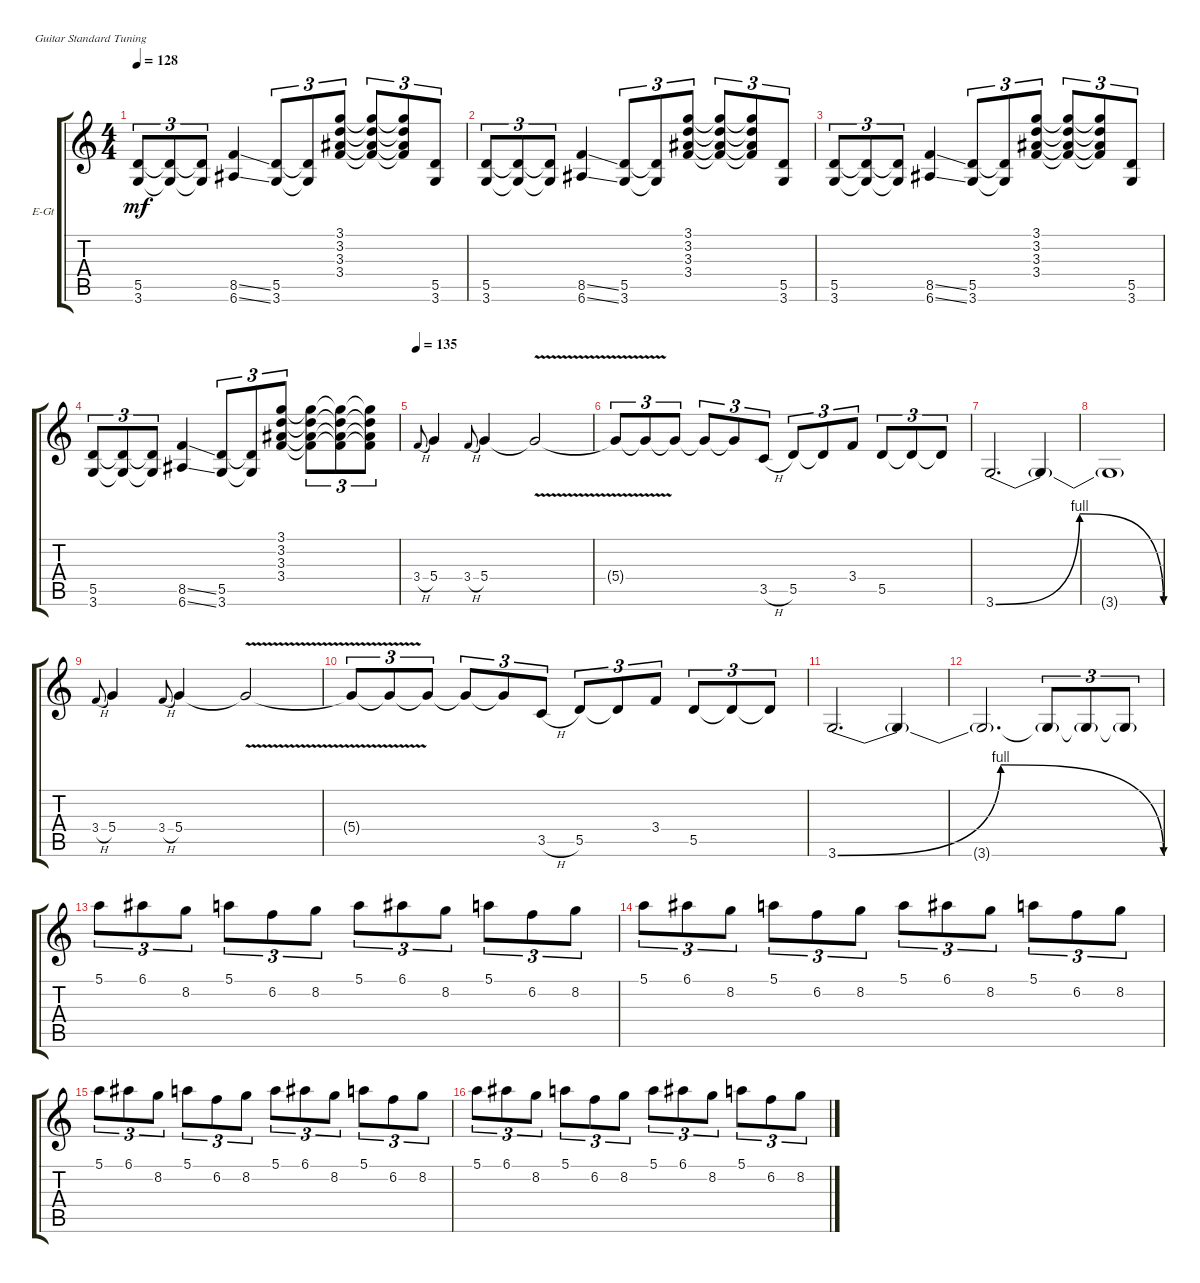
\defaultSystemsLayout 4
\bracketExtendMode groupsimilarinstruments
\firstSystemTrackNameOrientation horizontal
\otherSystemsTrackNameOrientation horizontal
\track ("Electric Guitar" "E-Gt") {instrument distortionguitar}
\staff {score tabs}
\tuning (E4 B3 G3 D3 A2 E2)
\ts (4 4)
\tempo 128
\clef g2
\ks c
(3.6 5.5).8{tu (3 2) dy mf} (3.6{t} 5.5{t}).8{tu (3 2)} (5.5{t} 3.6{t}).8{tu (3 2)} (6.6{ss} 8.5{ss}).4 (3.6 5.5).8{tu (3 2)} (5.5{t} 3.6{t}).8{tu (3 2)} (3.1 3.2 3.3 3.4).8{tu (3 2)} (3.1{t} 3.2{t} 3.3{t} 3.4{t}).8{tu (3 2)} (3.4{t} 3.3{t} 3.2{t} 3.1{t}).8{tu (3 2)} (3.6 5.5).8{tu (3 2)} |
(3.6 5.5).8{tu (3 2)} (3.6{t} 5.5{t}).8{tu (3 2)} (5.5{t} 3.6{t}).8{tu (3 2)} (6.6{ss} 8.5{ss}).4 (3.6 5.5).8{tu (3 2)} (5.5{t} 3.6{t}).8{tu (3 2)} (3.1 3.2 3.3 3.4).8{tu (3 2)} (3.1{t} 3.2{t} 3.3{t} 3.4{t}).8{tu (3 2)} (3.4{t} 3.3{t} 3.2{t} 3.1{t}).8{tu (3 2)} (3.6 5.5).8{tu (3 2)} |
(3.6 5.5).8{tu (3 2)} (3.6{t} 5.5{t}).8{tu (3 2)} (5.5{t} 3.6{t}).8{tu (3 2)} (6.6{ss} 8.5{ss}).4 (3.6 5.5).8{tu (3 2)} (5.5{t} 3.6{t}).8{tu (3 2)} (3.1 3.2 3.3 3.4).8{tu (3 2)} (3.1{t} 3.2{t} 3.3{t} 3.4{t}).8{tu (3 2)} (3.4{t} 3.3{t} 3.2{t} 3.1{t}).8{tu (3 2)} (3.6 5.5).8{tu (3 2)} |
(3.6 5.5).8{tu (3 2)} (3.6{t} 5.5{t}).8{tu (3 2)} (5.5{t} 3.6{t}).8{tu (3 2)} (6.6{ss} 8.5{ss}).4 (3.6 5.5).8{tu (3 2)} (5.5{t} 3.6{t}).8{tu (3 2)} (3.1 3.2 3.3 3.4).8{tu (3 2)} (3.1{t} 3.2{t} 3.3{t} 3.4{t}).8{tu (3 2)} (3.4{t} 3.3{t} 3.2{t} 3.1{t}).8{tu (3 2)} (3.4{t} 3.3{t} 3.2{t} 3.1{t}).8{tu (3 2)} |
\tempo 135
3.4{h}.8{gr onbeat} 5.4.4 3.4{h}.8{gr onbeat} 5.4.4 5.4{v t}.2 |
5.4{v t}.8{tu (3 2)} 5.4{t}.8{tu (3 2)} 5.4{t}.8{tu (3 2)} 5.4{t}.8{tu (3 2)} 5.4{t}.8{tu (3 2)} 3.5{h}.8{tu (3 2)} 5.5.8{tu (3 2)} 5.5{t}.8{tu (3 2)} 3.4.8{tu (3 2)} 5.5.8{tu (3 2)} 5.5{t}.8{tu (3 2)} 5.5{t}.8{tu (3 2)} |
3.6{be (bendrelease 6.6 0 9.6 4 14.399999999999999 4 18 0)}.2{d} 3.6{t}.4 |
3.6{t}.1 |
3.4{h}.8{gr onbeat} 5.4.4 3.4{h}.8{gr onbeat} 5.4.4 5.4{v t}.2 |
5.4{v t}.8{tu (3 2)} 5.4{t}.8{tu (3 2)} 5.4{t}.8{tu (3 2)} 5.4{t}.8{tu (3 2)} 5.4{t}.8{tu (3 2)} 3.5{h}.8{tu (3 2)} 5.5.8{tu (3 2)} 5.5{t}.8{tu (3 2)} 3.4.8{tu (3 2)} 5.5.8{tu (3 2)} 5.5{t}.8{tu (3 2)} 5.5{t}.8{tu (3 2)} |
3.6{be (bendrelease 6.6 0 9.6 4 14.399999999999999 4 18 0)}.2{d} 3.6{t}.4 |
3.6{t}.2{d} 3.6{t}.8{tu (3 2)} 3.6{t}.8{tu (3 2)} 3.6{t}.8{tu (3 2)} |
5.1.8{tu (3 2)} 6.1.8{tu (3 2)} 8.2.8{tu (3 2)} 5.1.8{tu (3 2)} 6.2.8{tu (3 2)} 8.2.8{tu (3 2)} 5.1.8{tu (3 2)} 6.1.8{tu (3 2)} 8.2.8{tu (3 2)} 5.1.8{tu (3 2)} 6.2.8{tu (3 2)} 8.2.8{tu (3 2)} |
5.1.8{tu (3 2)} 6.1.8{tu (3 2)} 8.2.8{tu (3 2)} 5.1.8{tu (3 2)} 6.2.8{tu (3 2)} 8.2.8{tu (3 2)} 5.1.8{tu (3 2)} 6.1.8{tu (3 2)} 8.2.8{tu (3 2)} 5.1.8{tu (3 2)} 6.2.8{tu (3 2)} 8.2.8{tu (3 2)} |
5.1.8{tu (3 2)} 6.1.8{tu (3 2)} 8.2.8{tu (3 2)} 5.1.8{tu (3 2)} 6.2.8{tu (3 2)} 8.2.8{tu (3 2)} 5.1.8{tu (3 2)} 6.1.8{tu (3 2)} 8.2.8{tu (3 2)} 5.1.8{tu (3 2)} 6.2.8{tu (3 2)} 8.2.8{tu (3 2)} |
5.1.8{tu (3 2)} 6.1.8{tu (3 2)} 8.2.8{tu (3 2)} 5.1.8{tu (3 2)} 6.2.8{tu (3 2)} 8.2.8{tu (3 2)} 5.1.8{tu (3 2)} 6.1.8{tu (3 2)} 8.2.8{tu (3 2)} 5.1.8{tu (3 2)} 6.2.8{tu (3 2)} 8.2.8{tu (3 2)}
